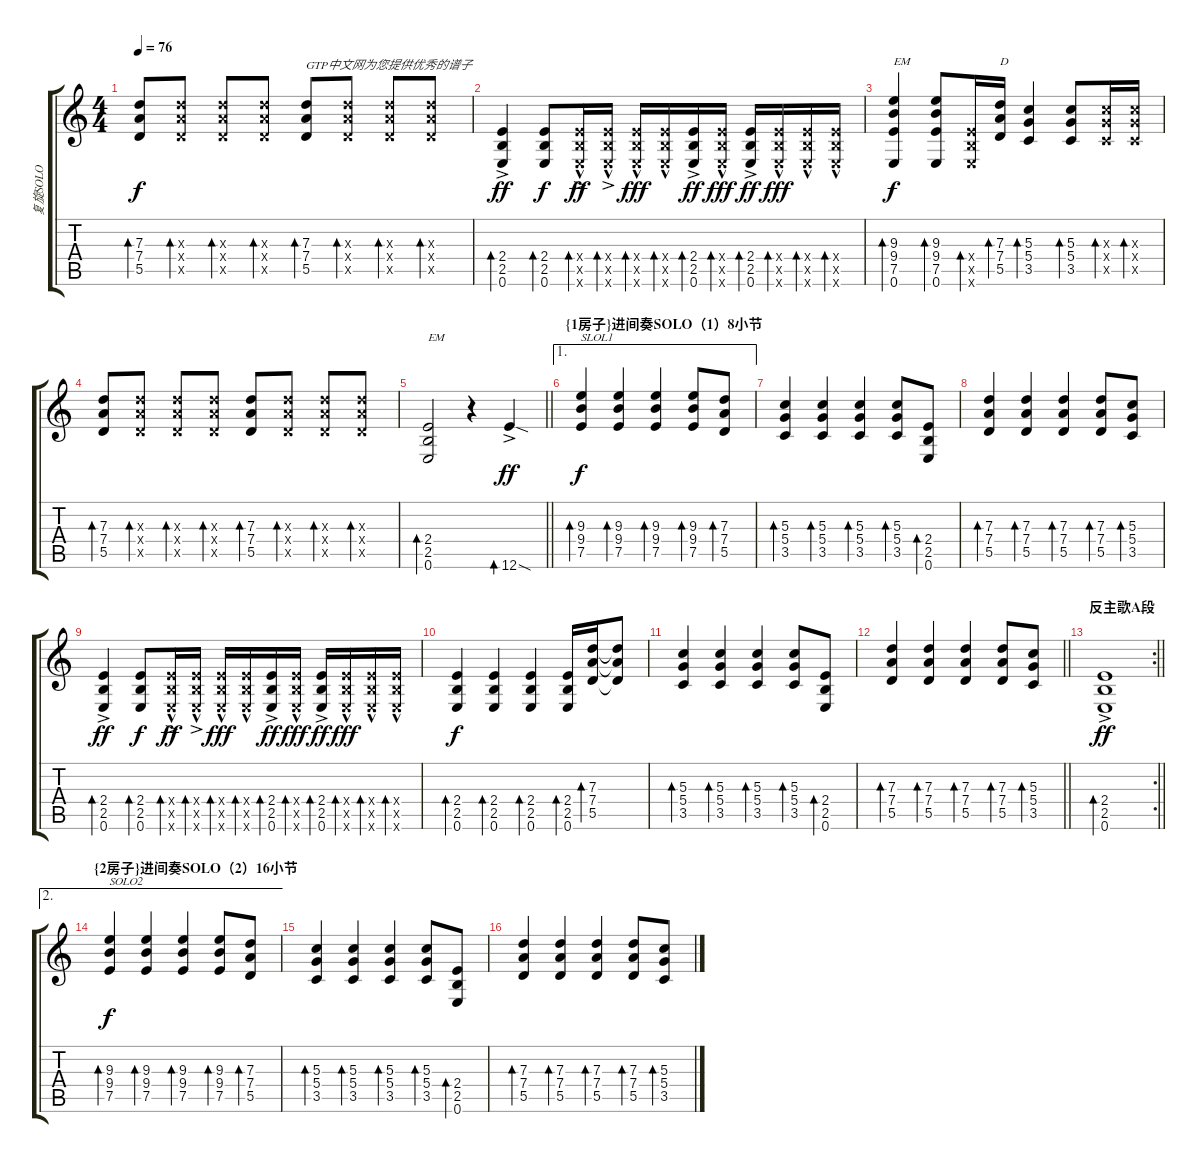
\track ("复旋SOLO" "复旋SOLO") {instrument distortionguitar}
\staff {score tabs}
\tuning (E4 B3 G3 D3 A2 E2) {hide}
\ts (4 4)
\tempo 76
\clef g2
\ks c
(7.3 7.4 5.5).8{bd 60 dy f} (7.3{x} 7.4{x} 5.5{x}).8{bd 60} (7.3{x} 7.4{x} 5.5{x}).8{bd 60} (7.3{x} 7.4{x} 5.5{x}).8{bd 60} (7.3 7.4 5.5).8{bd 60 txt "GTP中文网为您提供优秀的谱子"} (7.3{x} 7.4{x} 5.5{x}).8{bd 60} (7.3{x} 7.4{x} 5.5{x}).8{bd 60} (7.3{x} 7.4{x} 5.5{x}).8{bd 60} |
(2.4 2.5 0.6{ac}).4{bd 60 dy ff} (2.4 2.5 0.6).8{bd 60 dy f} (2.4{hac x} 2.5{hac x} 0.6{ac x}).16{bd 60 dy ff} (2.4{hac x} 2.5{hac x} 0.6{ac x}).16{bd 60} (2.4{x} 2.5{x} 0.6{hac x}).16{bd 60 dy fff} (2.4{x} 2.5{x} 0.6{hac x}).16{bd 60} (2.4 2.5 0.6{ac}).16{bd 60 dy ff} (2.4{x} 2.5{x} 0.6{hac x}).16{bd 60 dy fff} (2.4 2.5 0.6{ac}).16{bd 60 dy ff} (2.4{x} 2.5{x} 0.6{hac x}).16{bd 60 dy fff} (2.4{x} 2.5{x} 0.6{hac x}).16{bd 60} (2.4{x} 2.5{x} 0.6{hac x}).16{bd 60} |
(9.3 9.4 7.5 0.6).4{bd 60 txt "EM" dy f} (9.3 9.4 7.5 0.6).8{bd 60} (2.4{x} 2.5{x} 0.6{x}).16{bd 60} (7.3 7.4 5.5).16{bd 60 txt "D"} (5.3 5.4 3.5).4{bd 60} (5.3 5.4 3.5).8{bd 60} (5.3{x} 5.4{x} 3.5{x}).16{bd 60} (5.3{x} 5.4{x} 3.5{x}).16{bd 60} |
(7.3 7.4 5.5).8{bd 60} (7.3{x} 7.4{x} 5.5{x}).8{bd 60} (7.3{x} 7.4{x} 5.5{x}).8{bd 60} (7.3{x} 7.4{x} 5.5{x}).8{bd 60} (7.3 7.4 5.5).8{bd 60} (7.3{x} 7.4{x} 5.5{x}).8{bd 60} (7.3{x} 7.4{x} 5.5{x}).8{bd 60} (7.3{x} 7.4{x} 5.5{x}).8{bd 60} |
\barLineRight lightlight
(2.4 2.5 0.6).2{bd 60 txt "EM"} r.4 12.6{sod ac}.4{bd 30 dy ff} |
\ae 1
\section ("" "{1房子}进间奏SOLO（1）8小节")
(9.3 9.4 7.5).4{bd 60 txt "SLOL1" dy f} (9.3 9.4 7.5).4{bd 60} (9.3 9.4 7.5).4{bd 60} (9.3 9.4 7.5).8{bd 60} (7.3 7.4 5.5).8{bd 60} |
(5.3 5.4 3.5).4{bd 60} (5.3 5.4 3.5).4{bd 60} (5.3 5.4 3.5).4{bd 60} (5.3 5.4 3.5).8{bd 60} (2.4 2.5 0.6).8{bd 60} |
(7.3 7.4 5.5).4{bd 60} (7.3 7.4 5.5).4{bd 60} (7.3 7.4 5.5).4{bd 60} (7.3 7.4 5.5).8{bd 60} (5.3 5.4 3.5).8{bd 60} |
(2.4 2.5 0.6{ac}).4{bd 60 dy ff} (2.4 2.5 0.6).8{bd 60 dy f} (2.4{hac x} 2.5{hac x} 0.6{ac x}).16{bd 60 dy ff} (2.4{hac x} 2.5{hac x} 0.6{ac x}).16{bd 60} (2.4{x} 2.5{x} 0.6{hac x}).16{bd 60 dy fff} (2.4{x} 2.5{x} 0.6{hac x}).16{bd 60} (2.4 2.5 0.6{ac}).16{bd 60 dy ff} (2.4{x} 2.5{x} 0.6{hac x}).16{bd 60 dy fff} (2.4 2.5 0.6{ac}).16{bd 60 dy ff} (2.4{x} 2.5{x} 0.6{hac x}).16{bd 60 dy fff} (2.4{x} 2.5{x} 0.6{hac x}).16{bd 60} (2.4{x} 2.5{x} 0.6{hac x}).16{bd 60} |
(2.4 2.5 0.6).4{bd 60 dy f} (2.4 2.5 0.6).4{bd 60} (2.4 2.5 0.6).4{bd 60} (2.4 2.5 0.6).16{bd 60} (7.3 7.4 5.5).16{bd 60} (7.3{t} 7.4{t} 5.5{t}).8 |
(5.3 5.4 3.5).4{bd 60} (5.3 5.4 3.5).4{bd 60} (5.3 5.4 3.5).4{bd 60} (5.3 5.4 3.5).8{bd 60} (2.4 2.5 0.6).8{bd 60} |
\barLineRight lightlight
(7.3 7.4 5.5).4{bd 60} (7.3 7.4 5.5).4{bd 60} (7.3 7.4 5.5).4{bd 60} (7.3 7.4 5.5).8{bd 60} (5.3 5.4 3.5).8{bd 60} |
\rc 2
\section ("" "反主歌A段")
\barLineRight lightlight
(2.4 2.5 0.6{ac}).1{bd 60 dy ff} |
\ae 2
\section ("" "{2房子}进间奏SOLO（2）16小节")
(9.3 9.4 7.5).4{bd 60 txt "SOLO2" dy f} (9.3 9.4 7.5).4{bd 60} (9.3 9.4 7.5).4{bd 60} (9.3 9.4 7.5).8{bd 60} (7.3 7.4 5.5).8{bd 60} |
(5.3 5.4 3.5).4{bd 60} (5.3 5.4 3.5).4{bd 60} (5.3 5.4 3.5).4{bd 60} (5.3 5.4 3.5).8{bd 60} (2.4 2.5 0.6).8{bd 60} |
(7.3 7.4 5.5).4{bd 60} (7.3 7.4 5.5).4{bd 60} (7.3 7.4 5.5).4{bd 60} (7.3 7.4 5.5).8{bd 60} (5.3 5.4 3.5).8{bd 60}
